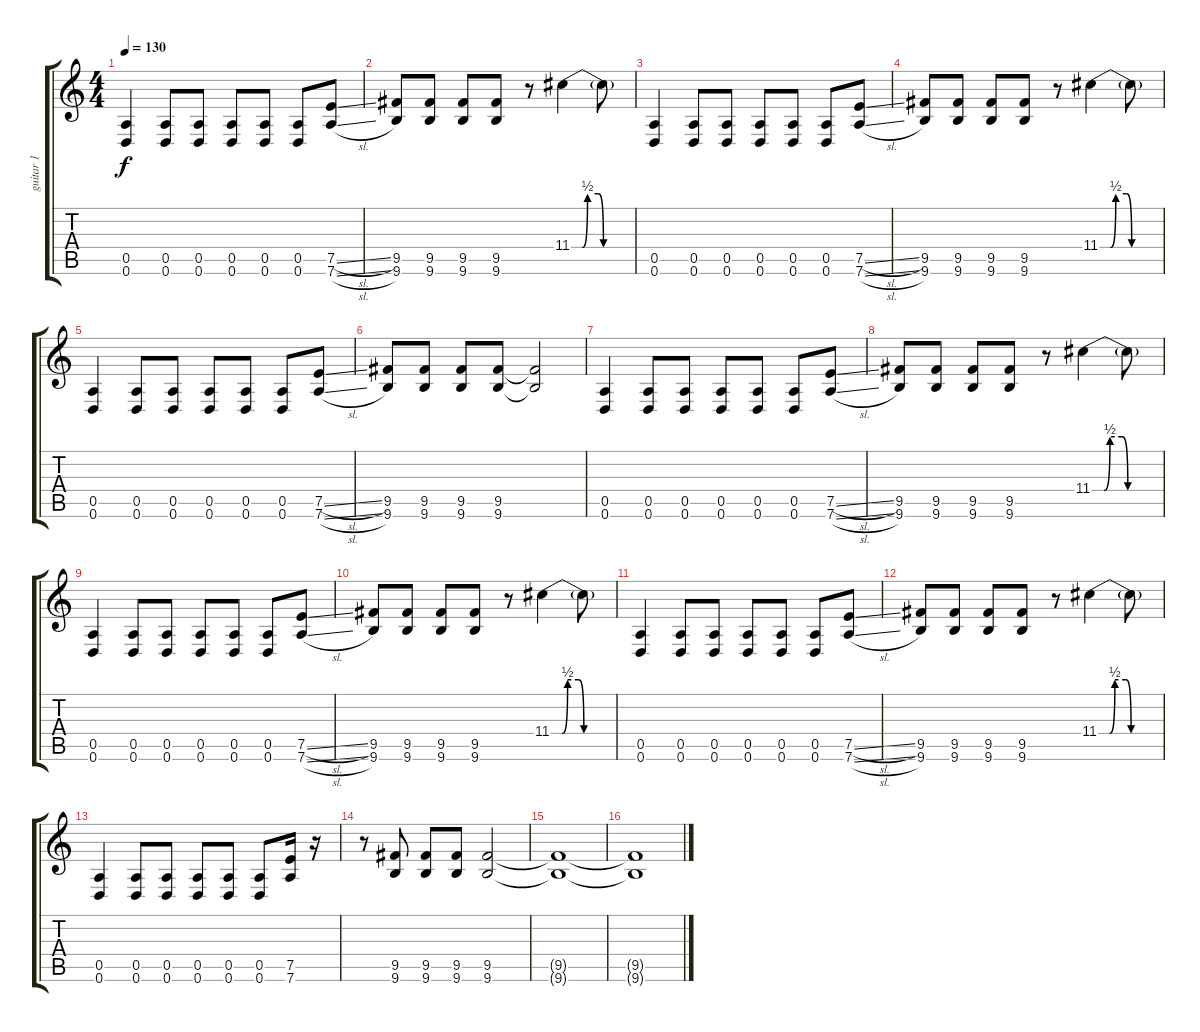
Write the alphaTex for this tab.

\track ("guitar 1" "guitar 1") {instrument distortionguitar}
\staff {score tabs}
\tuning (E4 B3 G3 D3 A2 D2) {hide}
\ts (4 4)
\tempo 130
\clef g2
\ks c
(0.5 0.6).4{dy f} (0.5 0.6).8 (0.5 0.6).8 (0.5 0.6).8 (0.5 0.6).8 (0.5 0.6).8 (7.5{sl} 7.6{sl}).8 |
(9.5 9.6).8 (9.5 9.6).8 (9.5 9.6).8 (9.5 9.6).8 r.8 11.4{be (custom 0 0 10 0 15 2 25 2 30 0 44 0 60 0)}.4 11.4{t}.8 |
(0.5 0.6).4 (0.5 0.6).8 (0.5 0.6).8 (0.5 0.6).8 (0.5 0.6).8 (0.5 0.6).8 (7.5{sl} 7.6{sl}).8 |
(9.5 9.6).8 (9.5 9.6).8 (9.5 9.6).8 (9.5 9.6).8 r.8 11.4{be (custom 0 0 10 0 15 2 25 2 30 0 44 0 60 0)}.4 11.4{t}.8 |
(0.5 0.6).4 (0.5 0.6).8 (0.5 0.6).8 (0.5 0.6).8 (0.5 0.6).8 (0.5 0.6).8 (7.5{sl} 7.6{sl}).8 |
(9.5 9.6).8 (9.5 9.6).8 (9.5 9.6).8 (9.5 9.6).8 (9.5{t} 9.6{t}).2 |
(0.5 0.6).4 (0.5 0.6).8 (0.5 0.6).8 (0.5 0.6).8 (0.5 0.6).8 (0.5 0.6).8 (7.5{sl} 7.6{sl}).8 |
(9.5 9.6).8 (9.5 9.6).8 (9.5 9.6).8 (9.5 9.6).8 r.8 11.4{be (custom 0 0 10 0 15 2 25 2 30 0 44 0 60 0)}.4 11.4{t}.8 |
(0.5 0.6).4 (0.5 0.6).8 (0.5 0.6).8 (0.5 0.6).8 (0.5 0.6).8 (0.5 0.6).8 (7.5{sl} 7.6{sl}).8 |
(9.5 9.6).8 (9.5 9.6).8 (9.5 9.6).8 (9.5 9.6).8 r.8 11.4{be (custom 0 0 10 0 15 2 25 2 30 0 44 0 60 0)}.4 11.4{t}.8 |
(0.5 0.6).4 (0.5 0.6).8 (0.5 0.6).8 (0.5 0.6).8 (0.5 0.6).8 (0.5 0.6).8 (7.5{sl} 7.6{sl}).8 |
(9.5 9.6).8 (9.5 9.6).8 (9.5 9.6).8 (9.5 9.6).8 r.8 11.4{be (custom 0 0 10 0 15 2 25 2 30 0 44 0 60 0)}.4 11.4{t}.8 |
(0.5 0.6).4 (0.5 0.6).8 (0.5 0.6).8 (0.5 0.6).8 (0.5 0.6).8 (0.5 0.6).8 (7.5 7.6).16 r.16 |
r.8 (9.5 9.6).8 (9.5 9.6).8 (9.5 9.6).8 (9.5 9.6).2 |
(9.5{t} 9.6{t}).1{volume 8} |
(9.5{t} 9.6{t}).1
